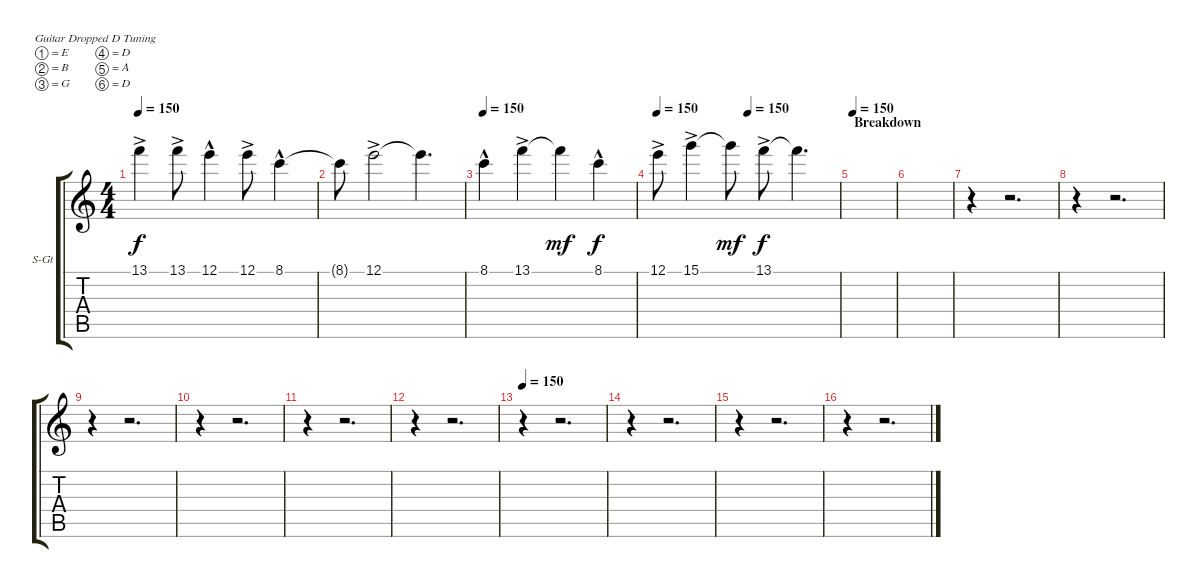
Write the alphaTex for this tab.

\bracketExtendMode groupsimilarinstruments
\firstSystemTrackNameOrientation horizontal
\otherSystemsTrackNameOrientation horizontal
\track ("Kyle Simmons" "S-Gt") {instrument acousticgrandpiano}
\staff {score tabs}
\tuning (E4 B3 G3 D3 A2 D2)
\displaytranspose 12
\ts (4 4)
\tempo 150
\clef g2
\ks c
13.1{ac}.4{dy f} 13.1{ac}.8 12.1{hac}.4 12.1{ac}.8 8.1{hac}.4 |
8.1{t}.8 12.1{ac}.2 12.1{t}.4{d} |
\tempo 150
8.1{hac}.4 13.1{ac}.4 13.1{t}.4{dy mf} 8.1{hac}.4{dy f} |
\tempo 150
\tempo (150 0.5)
12.1{ac}.8 15.1{ac}.4 15.1{t}.8{dy mf} 13.1{ac}.8{dy f} 13.1{t}.4{d} |
\section ("" "Breakdown")
\tempo 150
|
|
r.4 r.2{d} |
r.4 r.2{d} |
r.4 r.2{d} |
r.4 r.2{d} |
r.4 r.2{d} |
r.4 r.2{d} |
\tempo 150
r.4 r.2{d} |
r.4 r.2{d} |
r.4 r.2{d} |
r.4 r.2{d}
